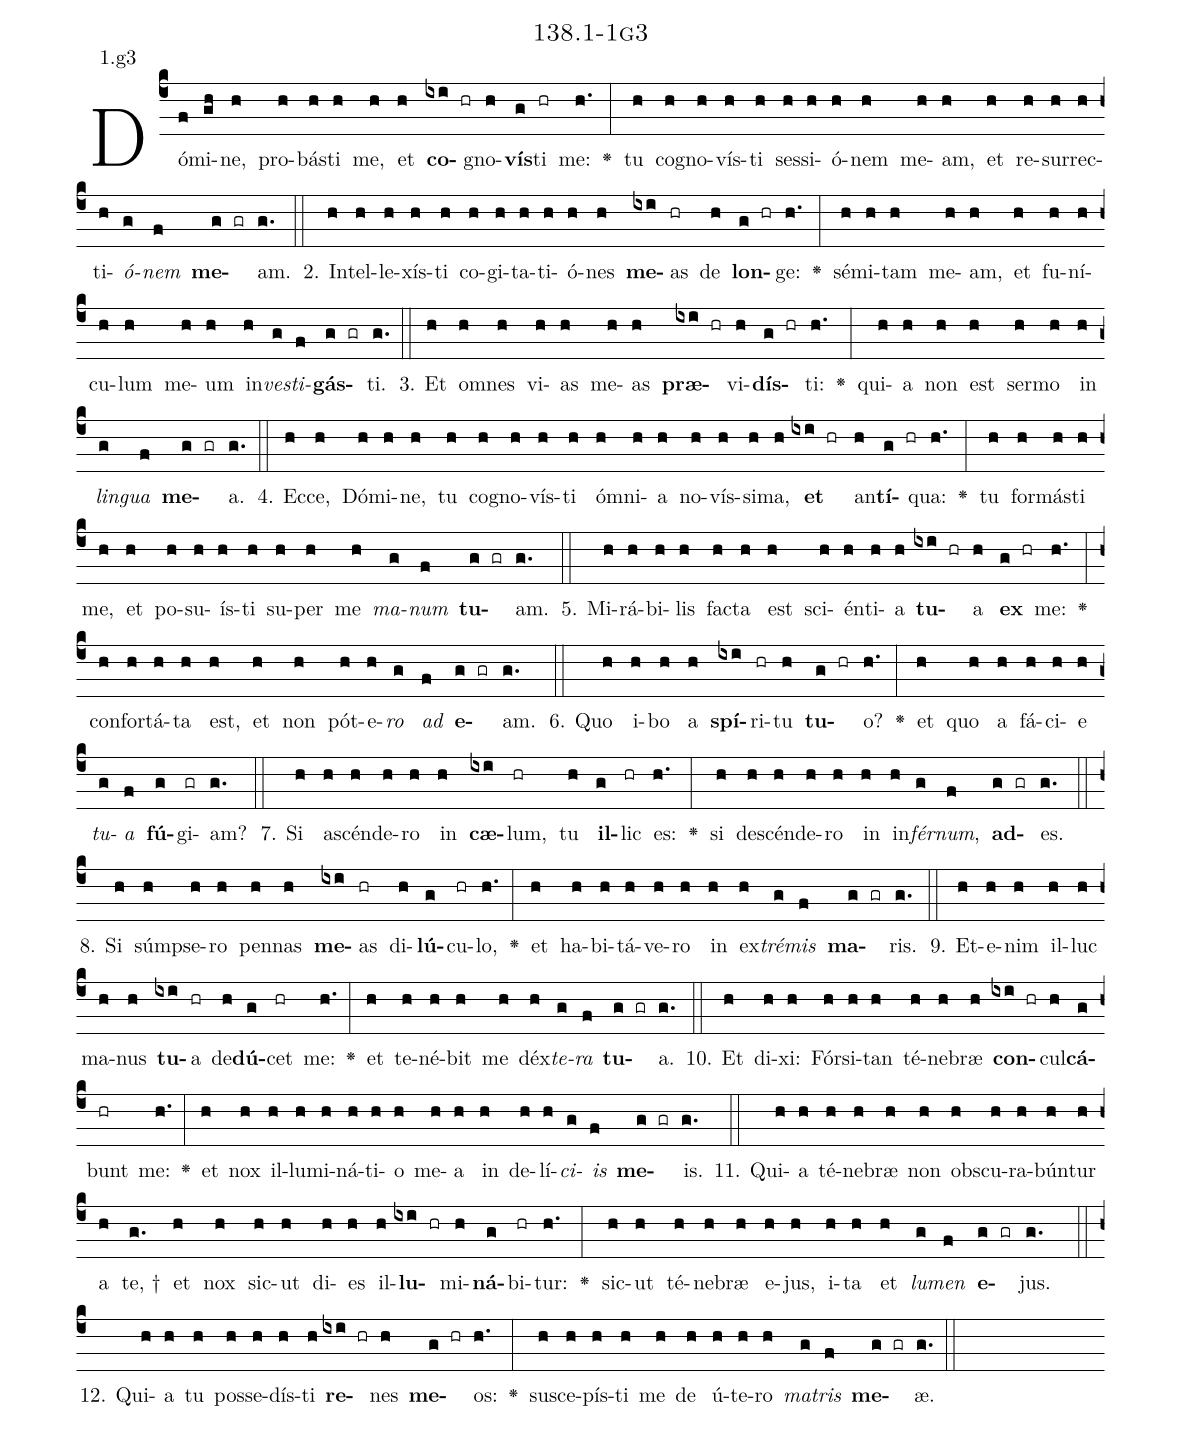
name: 138.1-1g3;
annotation: 1.g3;
%%
(c4)Dó(f)mi(gh)ne,(h) pro(h)bás(h)ti(h) me,(h) et(h) <b>co</b>(ixi hr)gno(h)<b>vís</b>(g)ti(hr) me:(h.) <v>\greheightstar</v>(:) tu(h) co(h)gno(h)vís(h)ti(h) ses(h)si(h)ó(h)nem(h) me(h)am,(h) et(h) re(h)sur(h)rec(h)ti(h)<i>ó</i>(g)<i>nem</i>(f) <b>me</b>(g gr)am.(g.) (::)
2. In(h)tel(h)le(h)xís(h)ti(h) co(h)gi(h)ta(h)ti(h)ó(h)nes(h) <b>me</b>(ixi)as(hr) de(h) <b>lon</b>(g hr)ge:(h.) <v>\greheightstar</v>(:) sé(h)mi(h)tam(h) me(h)am,(h) et(h) fu(h)ní(h)cu(h)lum(h) me(h)um(h) in(h)<i>ves</i>(g)<i>ti</i>(f)<b>gás</b>(g gr)ti.(g.) (::)
3. Et(h) om(h)nes(h) vi(h)as(h) me(h)as(h) <b>præ</b>(ixi hr)vi(h)<b>dís</b>(g hr)ti:(h.) <v>\greheightstar</v>(:) qui(h)a(h) non(h) est(h) ser(h)mo(h) in(h) <i>lin</i>(g)<i>gua</i>(f) <b>me</b>(g gr)a.(g.) (::)
4. Ec(h)ce,(h) Dó(h)mi(h)ne,(h) tu(h) co(h)gno(h)vís(h)ti(h) óm(h)ni(h)a(h) no(h)vís(h)si(h)ma,(h) <b>et</b>(ixi hr) an(h)<b>tí</b>(g hr)qua:(h.) <v>\greheightstar</v>(:) tu(h) for(h)más(h)ti(h) me,(h) et(h) po(h)su(h)ís(h)ti(h) su(h)per(h) me(h) <i>ma</i>(g)<i>num</i>(f) <b>tu</b>(g gr)am.(g.) (::)
5. Mi(h)rá(h)bi(h)lis(h) fac(h)ta(h) est(h) sci(h)én(h)ti(h)a(h) <b>tu</b>(ixi hr)a(h) <b>ex</b>(g hr) me:(h.) <v>\greheightstar</v>(:) con(h)for(h)tá(h)ta(h) est,(h) et(h) non(h) pót(h)e(h)<i>ro</i>(g) <i>ad</i>(f) <b>e</b>(g gr)am.(g.) (::)
6. Quo(h) i(h)bo(h) a(h) <b>spí</b>(ixi)ri(hr)tu(h) <b>tu</b>(g hr)o?(h.) <v>\greheightstar</v>(:) et(h) quo(h) a(h) fá(h)ci(h)e(h) <i>tu</i>(g)<i>a</i>(f) <b>fú</b>(g)gi(gr)am?(g.) (::)
7. Si(h) a(h)scén(h)de(h)ro(h) in(h) <b>cæ</b>(ixi)lum,(hr) tu(h) <b>il</b>(g)lic(hr) es:(h.) <v>\greheightstar</v>(:) si(h) de(h)scén(h)de(h)ro(h) in(h) in(h)<i>fér</i>(g)<i>num</i>,(f) <b>ad</b>(g gr)es.(g.) (::)
8. Si(h) súmp(h)se(h)ro(h) pen(h)nas(h) <b>me</b>(ixi)as(hr) di(h)<b>lú</b>(g)cu(hr)lo,(h.) <v>\greheightstar</v>(:) et(h) ha(h)bi(h)tá(h)ve(h)ro(h) in(h) ex(h)<i>tré</i>(g)<i>mis</i>(f) <b>ma</b>(g gr)ris.(g.) (::)
9. Et(h)e(h)nim(h) il(h)luc(h) ma(h)nus(h) <b>tu</b>(ixi)a(hr) de(h)<b>dú</b>(g)cet(hr) me:(h.) <v>\greheightstar</v>(:) et(h) te(h)né(h)bit(h) me(h) déx(h)<i>te</i>(g)<i>ra</i>(f) <b>tu</b>(g gr)a.(g.) (::)
10. Et(h) di(h)xi:(h) Fór(h)si(h)tan(h) té(h)ne(h)bræ(h) <b>con</b>(ixi hr)cul(h)<b>cá</b>(g)bunt(hr) me:(h.) <v>\greheightstar</v>(:) et(h) nox(h) il(h)lu(h)mi(h)ná(h)ti(h)o(h) me(h)a(h) in(h) de(h)lí(h)<i>ci</i>(g)<i>is</i>(f) <b>me</b>(g gr)is.(g.) (::)
11. Qui(h)a(h) té(h)ne(h)bræ(h) non(h) obs(h)cu(h)ra(h)bún(h)tur(h) a(h) te, †(g.) et(h) nox(h) sic(h)ut(h) di(h)es(h) il(h)<b>lu</b>(ixi hr)mi(h)<b>ná</b>(g)bi(hr)tur:(h.) <v>\greheightstar</v>(:) sic(h)ut(h) té(h)ne(h)bræ(h) e(h)jus,(h) i(h)ta(h) et(h) <i>lu</i>(g)<i>men</i>(f) <b>e</b>(g gr)jus.(g.) (::)
12. Qui(h)a(h) tu(h) pos(h)se(h)dís(h)ti(h) <b>re</b>(ixi hr)nes(h) <b>me</b>(g hr)os:(h.) <v>\greheightstar</v>(:) su(h)sce(h)pís(h)ti(h) me(h) de(h) ú(h)te(h)ro(h) <i>ma</i>(g)<i>tris</i>(f) <b>me</b>(g gr)æ.(g.) (::)
